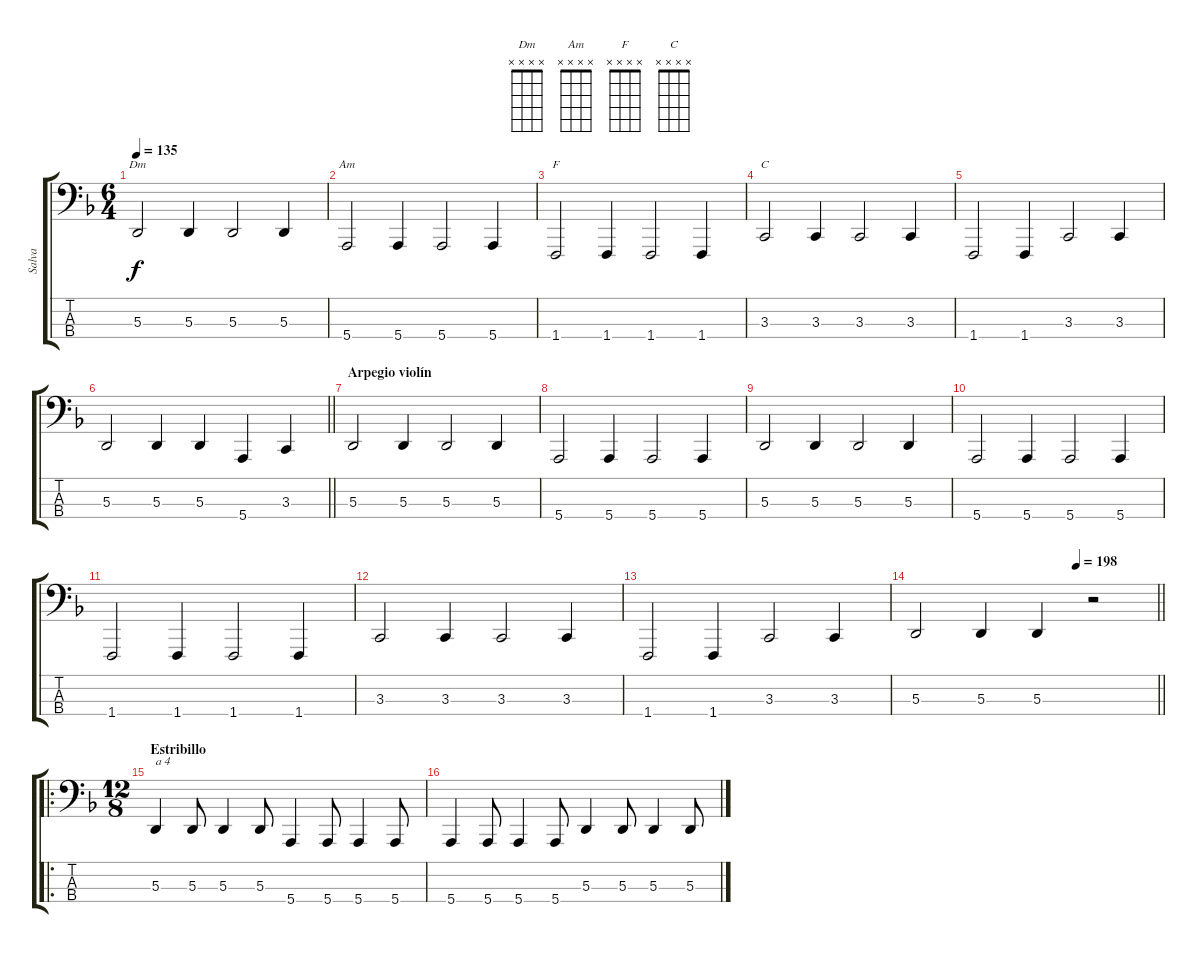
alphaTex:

\track ("Salva" "Salva") {instrument acousticgrandpiano}
\staff {score tabs}
\tuning (G2 D2 A1 E1) {hide}
\chord ("Dm" x x x x)
\chord ("Am" x x x x)
\chord ("F" x x x x)
\chord ("C" x x x x)
\ts (6 4)
\tempo 135
\clef f4
\ks dminor
5.3.2{ch "Dm" dy f} 5.3.4 5.3.2 5.3.4 |
5.4.2{ch "Am"} 5.4.4 5.4.2 5.4.4 |
1.4.2{ch "F"} 1.4.4 1.4.2 1.4.4 |
3.3.2{ch "C"} 3.3.4 3.3.2 3.3.4 |
1.4.2 1.4.4 3.3.2 3.3.4 |
\barLineRight lightlight
5.3.2 5.3.4 5.3.4 5.4.4 3.3.4 |
\section ("" "Arpegio violín")
5.3.2 5.3.4 5.3.2 5.3.4 |
5.4.2 5.4.4 5.4.2 5.4.4 |
5.3.2 5.3.4 5.3.2 5.3.4 |
5.4.2 5.4.4 5.4.2 5.4.4 |
1.4.2 1.4.4 1.4.2 1.4.4 |
3.3.2 3.3.4 3.3.2 3.3.4 |
1.4.2 1.4.4 3.3.2 3.3.4 |
\tempo (198 0.6666666666666666)
\barLineRight lightlight
5.3.2 5.3.4 5.3.4 r.2 |
\ro
\ts (12 8)
\section ("" "Estribillo")
5.3.4{txt "a 4"} 5.3.8 5.3.4 5.3.8 5.4.4 5.4.8 5.4.4 5.4.8 |
5.4.4 5.4.8 5.4.4 5.4.8 5.3.4 5.3.8 5.3.4 5.3.8
